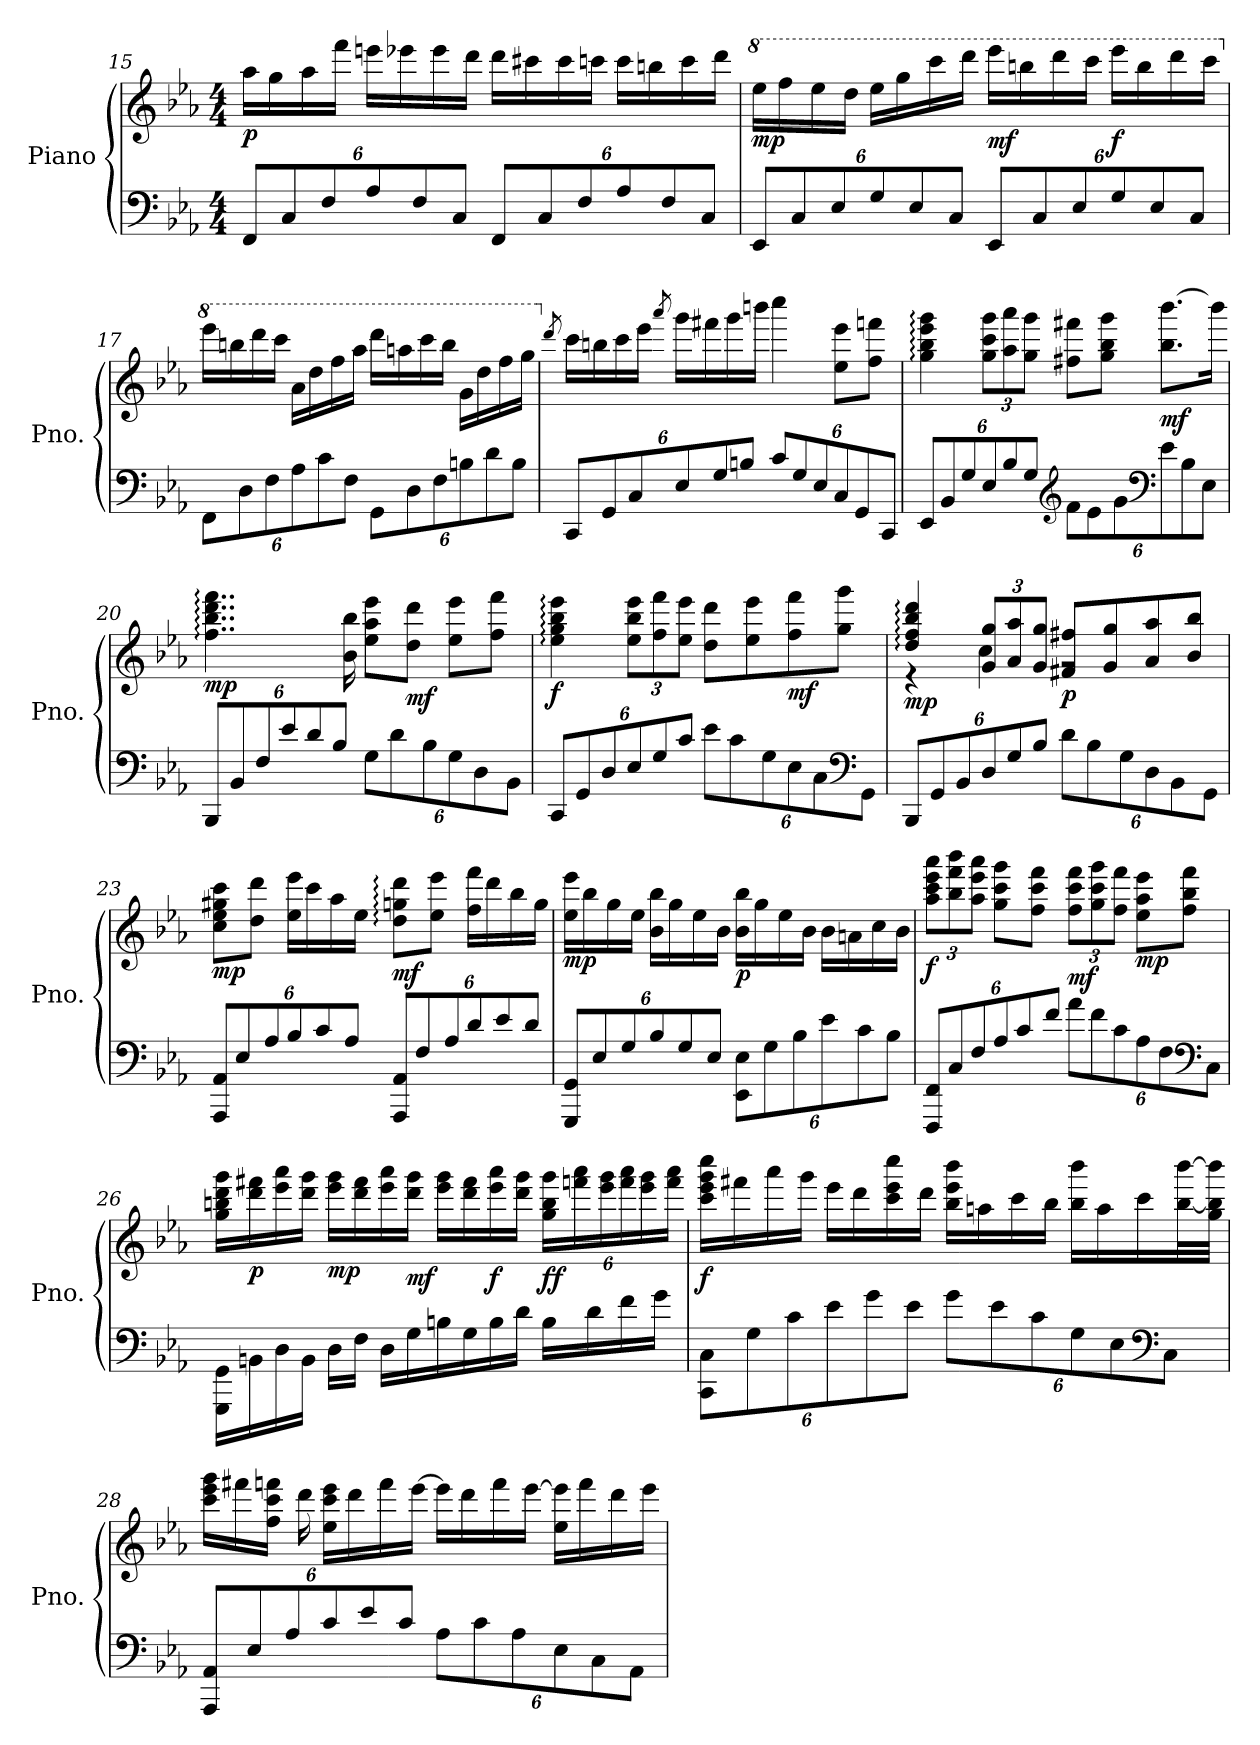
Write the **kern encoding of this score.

**kern	**kern	**dynam
*part1	*part1	*part1
*staff2	*staff1	*staff1/2
*I"Piano	*	*
*I'Pno.	*	*
*clefF4	*clefG2	*
*k[b-e-a-]	*k[b-e-a-]	*
*M4/4	*M4/4	*
*Xbrackettup	*	*
=15	=15	=15
!	!	!LO:DY:b
12FF/L	16aa-\LL	p
.	16gg\	.
12C/	.	.
.	16aa-\	.
12F/	.	.
.	16fff\JJ	.
12A-/	16eeen\LL	.
.	16eee-X\	.
12F/	.	.
.	16eee-\	.
12C/J	.	.
.	16ddd\JJ	.
12FF/L	16ddd\LL	.
.	16ccc#X\	.
12C/	.	.
.	16ccc#\	.
12F/	.	.
.	16cccn\JJ	.
12A-/	16ccc\LL	.
.	16bbn\	.
12F/	.	.
.	16ccc\	.
12C/J	.	.
.	16ddd\JJ	.
!!LO:LB:g=z
=16	=16	=16
*	*8va	*
!	!	!LO:DY:b
12EE-/L	16eee-\LL	mp
.	16fff\	.
12C/	.	.
.	16eee-\	.
12E-/	.	.
.	16ddd\JJ	.
12G/	16eee-\LL	.
.	16ggg\	.
12E-/	.	.
.	16cccc\	.
12C/J	.	.
.	16dddd\JJ	.
!	!	!LO:DY:b
12EE-/L	16eeee-\LL	mf
.	16bbbn\	.
12C/	.	.
.	16dddd\	.
12E-/	.	.
.	16cccc\JJ	.
!	!	!LO:DY:b
12G/	16eeee-\LL	f
.	16bbb\	.
12E-/	.	.
.	16dddd\	.
12C/J	.	.
.	16cccc\JJ	.
=17	=17	=17
*	*X8va	*
*	*8va	*
12FF\L	16eeee-\LL	.
.	16bbbn\	.
12D\	.	.
.	16dddd\	.
12F\	.	.
.	16cccc\JJ	.
12A-\	16aa-\LL	.
.	16ddd\	.
12c\	.	.
.	16fff\	.
12F\J	.	.
.	16aaa-\JJ	.
12GG\L	16dddd\LL	.
.	16aaan\	.
12D\	.	.
.	16cccc\	.
12F\	.	.
.	16bbb\JJ	.
12Bn\	16gg\LL	.
.	16ddd\	.
12d\	.	.
.	16fff\	.
12B\J	.	.
.	16ggg\JJ	.
!!LO:LB:g=z
=18	=18	=18
*	*X8va	*
.	8qddd/	.
12CC/L	16ccc\LL	.
.	16bbn\	.
12GG/	.	.
.	16ccc\	.
12C/	.	.
.	16eee-\JJ	.
.	8qaaa-/	.
12E-/	16ggg\LL	.
.	16fff#X\	.
12G/	.	.
.	16ggg\	.
12Bn/J	.	.
.	16bbbn\JJ	.
12c/L	4cccc\	.
12G/	.	.
12E-/	.	.
12C/	8ee-\ 8eee-\L	.
12GG/	.	.
.	8ff\ 8fffn\J	.
12CC/J	.	.
=19	=19	=19
12EE-/L	4gg\: 4bb-\: 4eee-\: 4ggg\:	.
12BB-/	.	.
12G/	.	.
*	*Xbrackettup	*
12E-/	12gg\ 12ccc\ 12ggg\L	.
12B-/	12aa-\ 12aaa-\	.
12G/J	12gg\ 12ggg\J	.
*clefG2	*	*
12f\L	8ff#X\ 8fff#X\L	.
12e-\	.	.
.	8gg\ 8bb-\ 8ggg\J	.
12g\	.	.
*clefF4	*	*
!	!	!LO:DY:b
12e-\	8.bb-\ [8.bbb-\L	mf
12B-\	.	.
12E-\J	.	.
.	16bbb-\Jk]	.
!!LO:LB:g=z
=20	=20	=20
!	!	!LO:DY:b
12BBB-/L	4..ff\: 4..bb-\: 4..ddd\: 4..fff\:	mp
12BB-/	.	.
12F/	.	.
12e-/	.	.
12d/	.	.
12B-/J	.	.
.	16b-\ 16bb-\	.
12G\L	8ee-\ 8aa-\ 8eee-\L	.
12d\	.	.
!	!	!LO:DY:b
.	8dd\ 8ddd\J	mf
12B-\	.	.
12G\	8ee-\ 8eee-\L	.
12D\	.	.
.	8ff\ 8fff\J	.
12BB-\J	.	.
=21	=21	=21
!	!	!LO:DY:b
12CC/L	4ee-\: 4gg\: 4bb-\: 4eee-\:	f
12GG/	.	.
12D/	.	.
12E-/	12ee-\ 12bb-\ 12eee-\L	.
12G/	12ff\ 12fff\	.
12c/J	12ee-\ 12eee-\J	.
12e-\L	8dd\ 8ddd\L	.
12c\	.	.
.	8ee-\ 8eee-\	.
12G\	.	.
!	!	!LO:DY:b
12E-\	8ff\ 8fff\	mf
12C\	.	.
*clefF4	*	*
.	8gg\ 8ggg\J	.
12GG\J	.	.
=22	=22	=22
*	*^	*
!	!	!	!LO:DY:b
12BBB-/L	4dd/: 4ff/: 4bb-/: 4ddd/:	4r	mp
12GG/	.	.	.
12BB-/	.	.	.
12D/	12g/ 12gg/L	4cc\	.
12G/	12a-/ 12aa-/	.	.
12B-/J	12g/ 12gg/J	.	.
!	!	!	!LO:DY:b
12d\L	8f#X/ 8ff#X/L	2rg	p
12B-\	.	.	.
.	8g/ 8gg/	.	.
12G\	.	.	.
12D\	8a-/ 8aa-/	.	.
12BB-\	.	.	.
.	8b-/ 8bb-/J	.	.
12GG\J	.	.	.
*	*v	*v	*
!!LO:PB:g=z
=23	=23	=23
!	!	!LO:DY:b
12AAA-/ 12AA-/L	8cc\ 8ee-\ 8gg#X\ 8ccc\L	mp
12E-/	.	.
.	8dd\ 8ddd\J	.
12A-/	.	.
12B-/	16ee-\ 16eee-\LL	.
.	16ccc\	.
12c/	.	.
.	16aa-\	.
12A-/J	.	.
.	16ee-\JJ	.
!	!	!LO:DY:b
12AAA-/ 12AA-/L	8dd\: 8ggn\: 8ddd\:L	mf
12F/	.	.
.	8ee-\ 8eee-\J	.
12A-/	.	.
12d/	16ff\ 16fff\LL	.
.	16ddd\	.
12e-/	.	.
.	16bb-\	.
12d/J	.	.
.	16gg\JJ	.
=24	=24	=24
!	!	!LO:DY:b
12GGG/ 12GG/L	16ee-\ 16eee-\LL	mp
.	16bb-\	.
12E-/	.	.
.	16gg\	.
12G/	.	.
.	16ee-\JJ	.
12B-/	16b-\ 16bb-\LL	.
.	16gg\	.
12G/	.	.
.	16ee-\	.
12E-/J	.	.
.	16b-\JJ	.
!	!	!LO:DY:b
12EE-\ 12E-\L	16b-\ 16bb-\LL	p
.	16gg\	.
12G\	.	.
.	16ee-\	.
12B-\	.	.
.	16b-\JJ	.
12e-\	16b-\LL	.
.	16an\	.
12c\	.	.
.	16cc\	.
12B-\J	.	.
.	16b-\JJ	.
!!LO:LB:g=z
=25	=25	=25
!	!	!LO:DY:b
12FFF/ 12FF/L	12aa-\ 12ccc\ 12eee-\ 12aaa-\L	f
12C/	12bb-\ 12fff\ 12bbb-\	.
12F/	12aa-\ 12eee-\ 12aaa-\J	.
12A-/	8gg\ 8ccc\ 8ggg\L	.
12c/	.	.
.	8ff\ 8ccc\ 8fff\J	.
12f/J	.	.
!	!	!LO:DY:b
12a-\L	12ff\ 12ccc\ 12fff\L	mf
12f\	12gg\ 12ccc\ 12ggg\	.
12c\	12ff\ 12fff\J	.
!	!	!LO:DY:b
12A-\	8ee-\ 8aa-\ 8eee-\L	mp
12F\	.	.
*clefF4	*	*
.	8ff\ 8bb-\ 8fff\J	.
12C\J	.	.
=26	=26	=26
16GGG\ 16GG\LL	16gg\ 16bbn\ 16ddd\ 16ggg\LL	.
!	!	!LO:DY:b
16BBn\	16ddd\ 16fff#X\	p
16D\	16eee-\ 16aaa-\	.
16BB\JJ	16ddd\ 16ggg\JJ	.
!	!	!LO:DY:b
16D\LL	16eee-\ 16ggg\LL	mp
16F\JJ	16ddd\ 16fff#\	.
16D\LL	16eee-\ 16aaa-\	.
!	!	!LO:DY:b
16G\	16ddd\ 16ggg\JJ	mf
16Bn\	16eee-\ 16ggg\LL	.
16G\	16ddd\ 16fff#\	.
!	!	!LO:DY:b
16B\	16eee-\ 16aaa-\	f
16d\JJ	16ddd\ 16ggg\JJ	.
!	!	!LO:DY:b
16B\LL	24gg\ 24bb\ 24ggg\LL	ff
.	24fffn\ 24aaa-\	.
16d\	.	.
.	24eee-\ 24ggg\	.
16f\	24fff\ 24aaa-\	.
.	24eee-\ 24ggg\	.
16g\JJ	.	.
.	24fff\ 24aaa-\JJ	.
!!LO:LB:g=z
=27	=27	=27
!	!	!LO:DY:b
12CC\ 12C\L	16ccc\ 16eee-\ 16ggg\ 16cccc\LL	f
.	16fff#X\	.
12G\	.	.
.	16aaa-\	.
12c\	.	.
.	16ggg\JJ	.
12e-\	16eee-\LL	.
.	16ddd\	.
12g\	.	.
.	16ccc\ 16eee-\ 16cccc\	.
12e-\J	.	.
.	16ddd\JJ	.
12g\L	16bb-\ 16eee-\ 16bbb-\LL	.
.	16aan\	.
12e-\	.	.
.	16ccc\	.
12c\	.	.
.	16bb-\JJ	.
12G\	16bb-\ 16bbb-\LL	.
.	16aa\	.
12E-\	.	.
*clefF4	*	*
.	16ccc\	.
12C\J	.	.
.	[32bb-\ [32bbb-\L	.
.	32gg\ 32bb-\] 32bbb-\]JJJ	.
=28	=28	=28
12AAA-/ 12AA-/L	16ccc\ 16eee-\ 16ggg\LL	.
.	16fff#X\	.
12E-/	.	.
.	16ff\ 16ccc\ 16fffn\JJ	.
12A-/	.	.
.	16ddd\	.
12c/	16ee-\ 16ccc\ 16eee-\LL	.
.	16ddd\	.
12e-/	.	.
.	16fff\	.
12c/J	.	.
.	[16eee-\JJ	.
12A-\L	16eee-\LL]	.
.	16ddd\	.
12c\	.	.
.	16fff\	.
12A-\	.	.
.	[16eee-\JJ	.
12E-\	16ee-\ 16eee-\]LL	.
.	16fff\	.
12C\	.	.
.	16ddd\	.
12AA-\J	.	.
.	16eee-\JJ	.
=	=	=
*-	*-	*-
